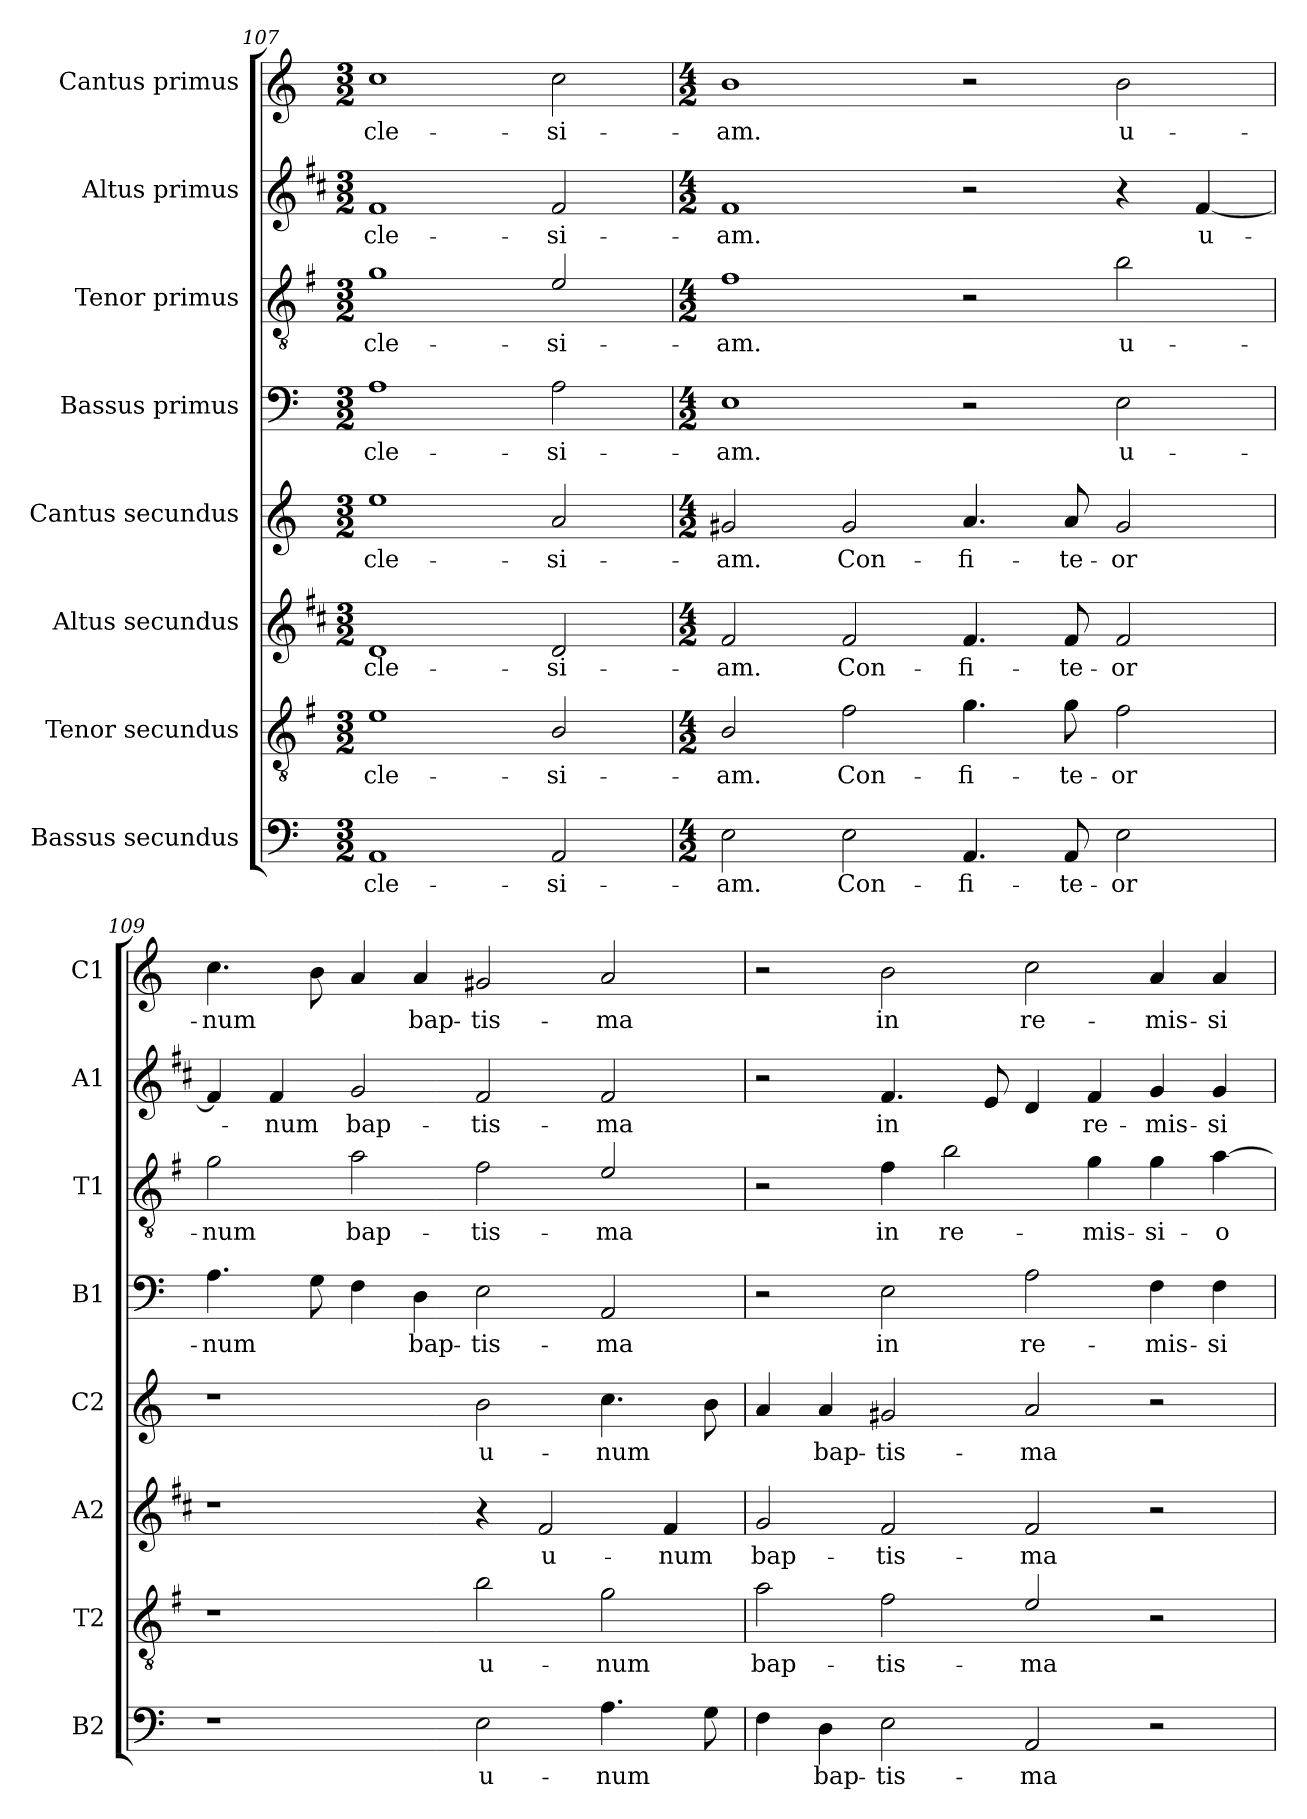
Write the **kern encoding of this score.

**kern	**text	**kern	**text	**kern	**text	**kern	**text	**kern	**text	**kern	**text	**kern	**text	**kern	**text
*part8	*part8	*part7	*part7	*part6	*part6	*part5	*part5	*part4	*part4	*part3	*part3	*part2	*part2	*part1	*part1
*staff8	*staff8	*staff7	*staff7	*staff6	*staff6	*staff5	*staff5	*staff4	*staff4	*staff3	*staff3	*staff2	*staff2	*staff1	*staff1
*I"Bassus secundus	*	*I"Tenor secundus	*	*I"Altus secundus	*	*I"Cantus secundus	*	*I"Bassus primus	*	*I"Tenor primus	*	*I"Altus primus	*	*I"Cantus primus	*
*I'B2	*	*I'T2	*	*I'A2	*	*I'C2	*	*I'B1	*	*I'T1	*	*I'A1	*	*I'C1	*
*clefF4	*	*clefGv2	*	*clefG2	*	*clefG2	*	*clefF4	*	*clefGv2	*	*clefG2	*	*clefG2	*
*	*	*ITrd4c7	*	*ITrd1c2	*	*	*	*	*	*ITrd4c7	*	*ITrd1c2	*	*	*
*k[]	*	*k[]	*	*k[]	*	*k[]	*	*k[]	*	*k[]	*	*k[]	*	*k[]	*
*C:	*	*C:	*	*C:	*	*C:	*	*C:	*	*C:	*	*C:	*	*C:	*
*M3/2	*	*M3/2	*	*M3/2	*	*M3/2	*	*M3/2	*	*M3/2	*	*M3/2	*	*M3/2	*
=107	=107	=107	=107	=107	=107	=107	=107	=107	=107	=107	=107	=107	=107	=107	=107
!	!LO:LY:b	!	!LO:LY:b	!	!LO:LY:b	!	!LO:LY:b	!	!LO:LY:b	!	!LO:LY:b	!	!LO:LY:b	!	!LO:LY:b
1AA	-cle-	1A	-cle-	1c	-cle-	1ee	-cle-	1A	-cle-	1c	-cle-	1e	-cle-	1cc	-cle-
!	!LO:LY:b	!	!LO:LY:b	!	!LO:LY:b	!	!LO:LY:b	!	!LO:LY:b	!	!LO:LY:b	!	!LO:LY:b	!	!LO:LY:b
2AA/	-si-	2E/	-si-	2c/	-si-	2a/	-si-	2A\	-si-	2A/	-si-	2e/	-si-	2cc\	-si-
!!LO:LB:g=z
=108	=108	=108	=108	=108	=108	=108	=108	=108	=108	=108	=108	=108	=108	=108	=108
*M4/2	*	*M4/2	*	*M4/2	*	*M4/2	*	*M4/2	*	*M4/2	*	*M4/2	*	*M4/2	*
!	!LO:LY:b	!	!LO:LY:b	!	!LO:LY:b	!	!LO:LY:b	!	!LO:LY:b	!	!LO:LY:b	!	!LO:LY:b	!	!LO:LY:b
2E\	-am.	2E/	-am.	2e/	-am.	2g#X/	-am.	1E	-am.	1B	-am.	1e	-am.	1b	-am.
!	!LO:LY:b	!	!LO:LY:b	!	!LO:LY:b	!	!LO:LY:b	!	!	!	!	!	!	!	!
2E\	Con-	2B\	Con-	2e/	Con-	2g#/	Con-	.	.	.	.	.	.	.	.
!	!LO:LY:b	!	!LO:LY:b	!	!LO:LY:b	!	!LO:LY:b	!	!	!	!	!	!	!	!
4.AA/	-fi-	4.c\	-fi-	4.e/	-fi-	4.a/	-fi-	2r	.	2r	.	2r	.	2r	.
!	!LO:LY:b	!	!LO:LY:b	!	!LO:LY:b	!	!LO:LY:b	!	!	!	!	!	!	!	!
8AA/	-te-	8c\	-te-	8e/	-te-	8a/	-te-	.	.	.	.	.	.	.	.
!	!LO:LY:b	!	!LO:LY:b	!	!LO:LY:b	!	!LO:LY:b	!	!LO:LY:b	!	!LO:LY:b	!	!	!	!LO:LY:b
2E\	-or	2B\	-or	2e/	-or	2g#/	-or	2E\	u-	2e\	u-	4r	.	2b\	u-
!	!	!	!	!	!	!	!	!	!	!	!	!	!LO:LY:b	!	!
.	.	.	.	.	.	.	.	.	.	.	.	[4e/	u-	.	.
=109	=109	=109	=109	=109	=109	=109	=109	=109	=109	=109	=109	=109	=109	=109	=109
!	!	!	!	!	!	!	!	!	!LO:LY:b	!	!LO:LY:b	!	!	!	!LO:LY:b
1r	.	1r	.	1r	.	1r	.	4.A\	-num	2c\	-num	4e/]	.	4.cc\	-num
!	!	!	!	!	!	!	!	!	!	!	!	!	!LO:LY:b	!	!
.	.	.	.	.	.	.	.	.	.	.	.	4e/	-num	.	.
.	.	.	.	.	.	.	.	8G\	.	.	.	.	.	8b\	.
!	!	!	!	!	!	!	!	!	!	!	!LO:LY:b	!	!LO:LY:b	!	!
.	.	.	.	.	.	.	.	4F\	.	2d\	bap-	2f/	bap-	4a/	.
!	!	!	!	!	!	!	!	!	!LO:LY:b	!	!	!	!	!	!LO:LY:b
.	.	.	.	.	.	.	.	4D\	bap-	.	.	.	.	4a/	bap-
!	!LO:LY:b	!	!LO:LY:b	!	!	!	!LO:LY:b	!	!LO:LY:b	!	!LO:LY:b	!	!LO:LY:b	!	!LO:LY:b
2E\	u-	2e\	u-	4r	.	2b\	u-	2E\	-tis-	2B\	-tis-	2e/	-tis-	2g#X/	-tis-
!	!	!	!	!	!LO:LY:b	!	!	!	!	!	!	!	!	!	!
.	.	.	.	2e/	u-	.	.	.	.	.	.	.	.	.	.
!	!LO:LY:b	!	!LO:LY:b	!	!	!	!LO:LY:b	!	!LO:LY:b	!	!LO:LY:b	!	!LO:LY:b	!	!LO:LY:b
4.A\	-num	2c\	-num	.	.	4.cc\	-num	2AA/	-ma	2A/	-ma	2e/	-ma	2a/	-ma
!	!	!	!	!	!LO:LY:b	!	!	!	!	!	!	!	!	!	!
.	.	.	.	4e/	-num	.	.	.	.	.	.	.	.	.	.
8G\	.	.	.	.	.	8b\	.	.	.	.	.	.	.	.	.
=110	=110	=110	=110	=110	=110	=110	=110	=110	=110	=110	=110	=110	=110	=110	=110
!	!	!	!LO:LY:b	!	!LO:LY:b	!	!	!	!	!	!	!	!	!	!
4F\	.	2d\	bap-	2f/	bap-	4a/	.	2r	.	2r	.	2r	.	2r	.
!	!LO:LY:b	!	!	!	!	!	!LO:LY:b	!	!	!	!	!	!	!	!
4D\	bap-	.	.	.	.	4a/	bap-	.	.	.	.	.	.	.	.
!	!LO:LY:b	!	!LO:LY:b	!	!LO:LY:b	!	!LO:LY:b	!	!LO:LY:b	!	!LO:LY:b	!	!LO:LY:b	!	!LO:LY:b
2E\	-tis-	2B\	-tis-	2e/	-tis-	2g#X/	-tis-	2E\	in	4B\	in	4.e/	in	2b\	in
!	!	!	!	!	!	!	!	!	!	!	!LO:LY:b	!	!	!	!
.	.	.	.	.	.	.	.	.	.	2e\	re-	.	.	.	.
.	.	.	.	.	.	.	.	.	.	.	.	8d/	.	.	.
!	!LO:LY:b	!	!LO:LY:b	!	!LO:LY:b	!	!LO:LY:b	!	!LO:LY:b	!	!	!	!	!	!LO:LY:b
2AA/	-ma	2A/	-ma	2e/	-ma	2a/	-ma	2A\	re-	.	.	4c/	.	2cc\	re-
!	!	!	!	!	!	!	!	!	!	!	!LO:LY:b	!	!LO:LY:b	!	!
.	.	.	.	.	.	.	.	.	.	4c\	-mis-	4e/	re-	.	.
!	!	!	!	!	!	!	!	!	!LO:LY:b	!	!LO:LY:b	!	!LO:LY:b	!	!LO:LY:b
2r	.	2r	.	2r	.	2r	.	4F\	-mis-	4c\	-si-	4f/	-mis-	4a/	-mis-
!	!	!	!	!	!	!	!	!	!LO:LY:b	!	!LO:LY:b	!	!LO:LY:b	!	!LO:LY:b
.	.	.	.	.	.	.	.	4F\	-si-	[4d\	-o-	4f/	-si-	4a/	-si-
=	=	=	=	=	=	=	=	=	=	=	=	=	=	=	=
*-	*-	*-	*-	*-	*-	*-	*-	*-	*-	*-	*-	*-	*-	*-	*-
